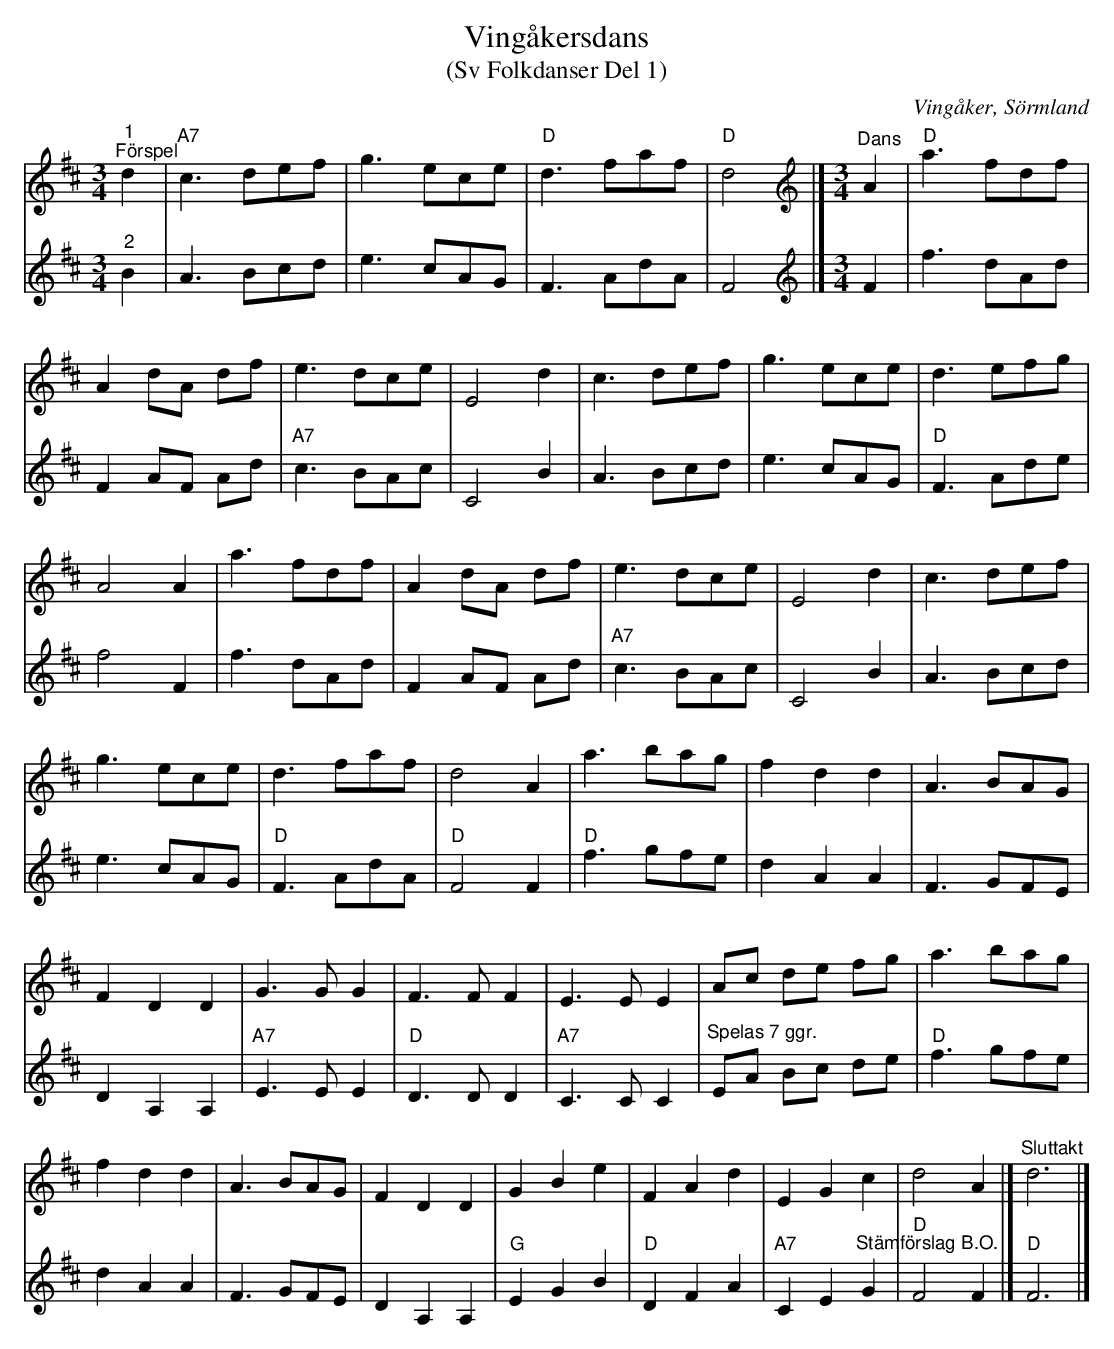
X:1
T:Vingåkersdans
T:(Sv Folkdanser Del 1)
O:Vingåker, Sörmland
L:1/8
M:3/4
K:D
V:1
"^1""^Förspel" d2 |"A7" c3 def | g3 ece |"D" d3 faf |"D" d4 |][K:D][M:3/4][K:treble]"^Dans" A2 | "D" a3 fdf |
A2 dA df | e3 dce | E4 d2 | c3 def | g3 ece | d3 efg |
A4 A2 | a3 fdf | A2 dA df | e3 dce | E4 d2 | c3 def |
g3 ece | d3 faf | d4 A2 | a3 bag | f2 d2 d2 | A3 BAG |
F2 D2 D2 | G3 G G2 | F3 F F2 | E3 E E2 | Ac de fg | a3 bag |
f2 d2 d2 | A3 BAG | F2 D2 D2 | G2 B2 e2 | F2 A2 d2 | E2 G2 c2 | d4 A2 |]"^Sluttakt" d6 |]
V:2
"^2" B2 | A3 Bcd | e3 cAG | F3 AdA | F4 |][K:D][M:3/4][K:treble] F2 | f3 dAd | F2 AF Ad |
"A7" c3 BAc | C4 B2 | A3 Bcd | e3 cAG |"D" F3 Ade | f4 F2 | f3 dAd | F2 AF Ad |"A7" c3 BAc |
C4 B2 | A3 Bcd | e3 cAG |"D" F3 AdA |"D" F4 F2 |"D" f3 gfe | d2 A2 A2 | F3 GFE | D2 A,2 A,2 |
"A7" E3 E E2 |"D" D3 D D2 |"A7" C3 C C2 | "^Spelas 7 ggr." EA Bc de |"D" f3 gfe | d2 A2 A2 |
F3 GFE | D2 A,2 A,2 |"G" E2 G2 B2 |"D" D2 F2 A2 |"A7" C2 E2"^Stämförslag B.O." G2 | "D" F4 F2 |]"D" F6 |]
